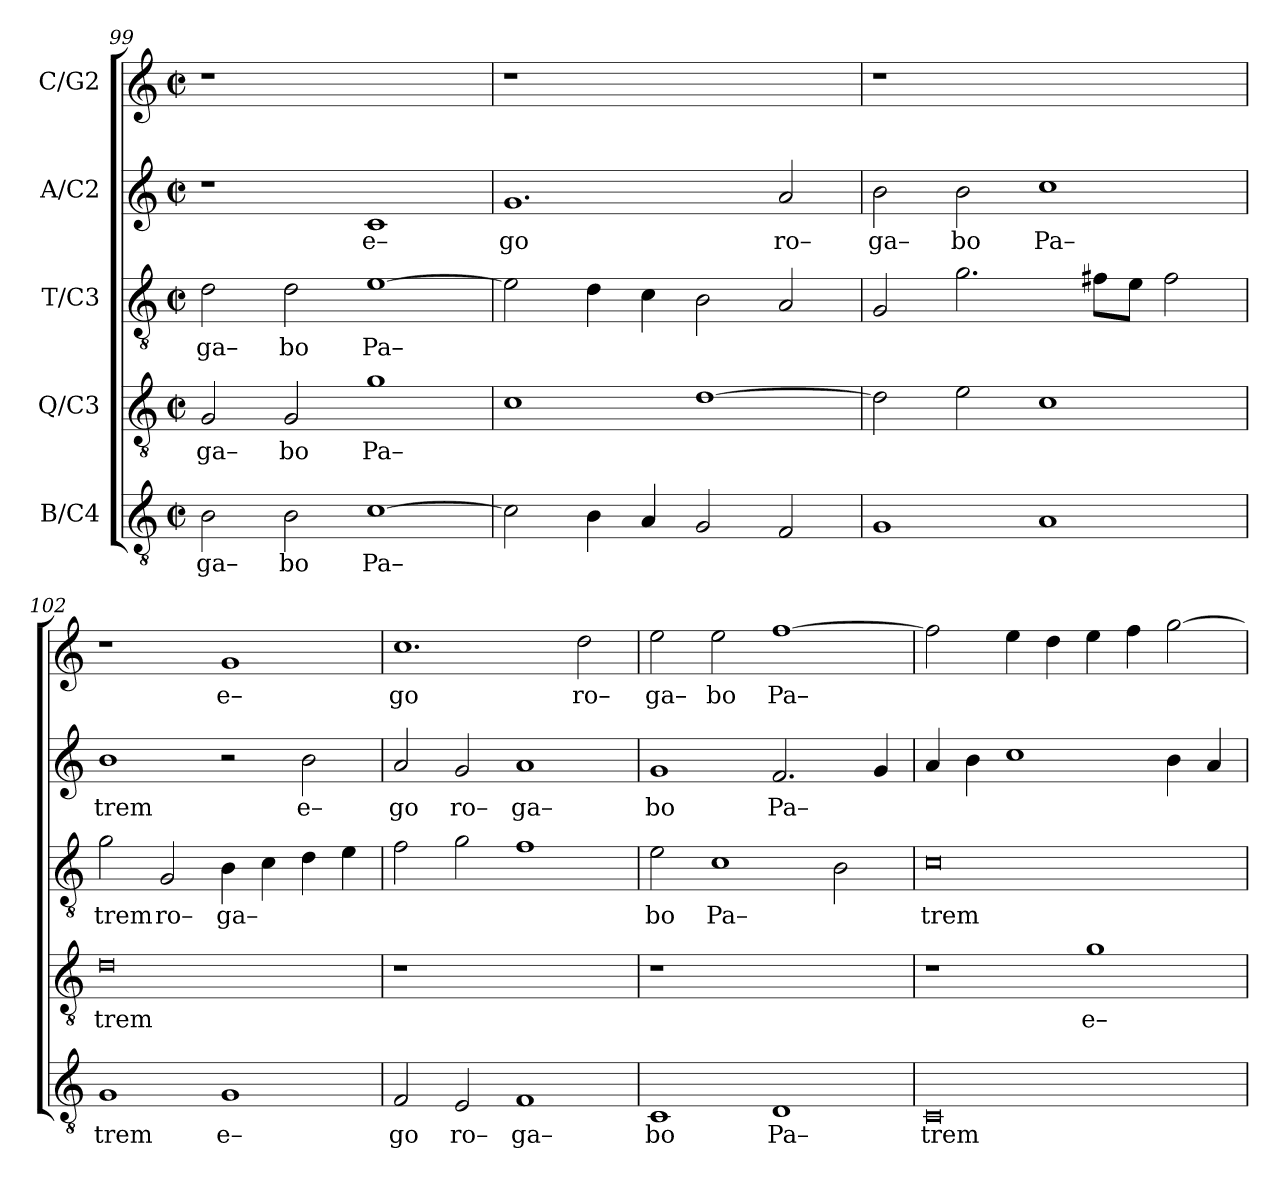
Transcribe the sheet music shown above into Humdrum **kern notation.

**kern	**text	**kern	**text	**kern	**text	**kern	**text	**kern	**text
*part5	*part5	*part4	*part4	*part3	*part3	*part2	*part2	*part1	*part1
*staff5	*staff5	*staff4	*staff4	*staff3	*staff3	*staff2	*staff2	*staff1	*staff1
*I"B/C4	*	*I"Q/C3	*	*I"T/C3	*	*I"A/C2	*	*I"C/G2	*
*clefGv2	*	*clefGv2	*	*clefGv2	*	*clefG2	*	*clefG2	*
*k[]	*	*k[]	*	*k[]	*	*k[]	*	*k[]	*
*C:	*	*C:	*	*C:	*	*C:	*	*C:	*
*M2/2	*	*M2/2	*	*M2/2	*	*M2/2	*	*M2/2	*
*met(c|)	*	*met(c|)	*	*met(c|)	*	*met(c|)	*	*met(c|)	*
=99	=99	=99	=99	=99	=99	=99	=99	=99	=99
!	!LO:LY:b	!	!LO:LY:b	!	!LO:LY:b	!	!	!	!
2B\	ga–	2G/	ga–	2d\	ga–	1r	.	1r	.
!	!LO:LY:b	!	!LO:LY:b	!	!LO:LY:b	!	!	!	!
2B\	bo	2G/	bo	2d\	bo	.	.	.	.
!	!LO:LY:b	!	!LO:LY:b	!	!LO:LY:b	!	!LO:LY:b	!	!
[1c	Pa–	1g	Pa–	[1e	Pa–	1c	e–	1ryy	.
=100	=100	=100	=100	=100	=100	=100	=100	=100	=100
!	!	!	!	!	!	!	!LO:LY:b	!	!
2c\]	.	1c	.	2e\]	.	1.g	go	1r	.
4B\	.	.	.	4d\	.	.	.	.	.
4A/	.	.	.	4c\	.	.	.	.	.
2G/	.	[1d	.	2B\	.	.	.	1ryy	.
!	!	!	!	!	!	!	!LO:LY:b	!	!
2F/	.	.	.	2A/	.	2a/	ro–	.	.
=101	=101	=101	=101	=101	=101	=101	=101	=101	=101
!	!	!	!	!	!	!	!LO:LY:b	!	!
1G	.	2d\]	.	2G/	.	2b\	ga–	1r	.
!	!	!	!	!	!	!	!LO:LY:b	!	!
.	.	2e\	.	2.g\	.	2b\	bo	.	.
!	!	!	!	!	!	!	!LO:LY:b	!	!
1A	.	1c	.	.	.	1cc	Pa–	1ryy	.
.	.	.	.	8f#\L	.	.	.	.	.
.	.	.	.	8e\J	.	.	.	.	.
.	.	.	.	2f#\	.	.	.	.	.
=102	=102	=102	=102	=102	=102	=102	=102	=102	=102
!	!LO:LY:b	!	!LO:LY:b	!	!LO:LY:b	!	!LO:LY:b	!	!
1G	trem	0d	trem	2g\	trem	1b	trem	1r	.
!	!	!	!	!	!LO:LY:b	!	!	!	!
.	.	.	.	2G/	ro–	.	.	.	.
!	!LO:LY:b	!	!	!	!LO:LY:b	!	!	!	!LO:LY:b
1G	e–	.	.	4B\	ga–	2r	.	1g	e–
.	.	.	.	4c\	.	.	.	.	.
!	!	!	!	!	!	!	!LO:LY:b	!	!
.	.	.	.	4d\	.	2b\	e–	.	.
.	.	.	.	4e\	.	.	.	.	.
=103	=103	=103	=103	=103	=103	=103	=103	=103	=103
!	!LO:LY:b	!	!	!	!	!	!LO:LY:b	!	!LO:LY:b
2F/	go	1r	.	2f\	.	2a/	go	1.cc	go
!	!LO:LY:b	!	!	!	!	!	!LO:LY:b	!	!
2E/	ro–	.	.	2g\	.	2g/	ro–	.	.
!	!LO:LY:b	!	!	!	!	!	!LO:LY:b	!	!
1F	ga–	1ryy	.	1f	.	1a	ga–	.	.
!	!	!	!	!	!	!	!	!	!LO:LY:b
.	.	.	.	.	.	.	.	2dd\	ro–
!!LO:LB:g=z
=104	=104	=104	=104	=104	=104	=104	=104	=104	=104
!	!LO:LY:b	!	!	!	!LO:LY:b	!	!LO:LY:b	!	!LO:LY:b
1C	bo	1r	.	2e\	bo	1g	bo	2ee\	ga–
!	!	!	!	!	!LO:LY:b	!	!	!	!LO:LY:b
.	.	.	.	1c	Pa–	.	.	2ee\	bo
!	!LO:LY:b	!	!	!	!	!	!LO:LY:b	!	!LO:LY:b
1D	Pa–	1ryy	.	.	.	2.f/	Pa–	[1ff	Pa–
.	.	.	.	2B\	.	.	.	.	.
.	.	.	.	.	.	4g/	.	.	.
=105	=105	=105	=105	=105	=105	=105	=105	=105	=105
!	!LO:LY:b	!	!	!	!LO:LY:b	!	!	!	!
0C	trem	1r	.	0c	trem	4a/	.	2ff\]	.
.	.	.	.	.	.	4b\	.	.	.
.	.	.	.	.	.	1cc	.	4ee\	.
.	.	.	.	.	.	.	.	4dd\	.
!	!	!	!LO:LY:b	!	!	!	!	!	!
.	.	1g	e–	.	.	.	.	4ee\	.
.	.	.	.	.	.	.	.	4ff\	.
.	.	.	.	.	.	4b\	.	[2gg\	.
.	.	.	.	.	.	4a/	.	.	.
=	=	=	=	=	=	=	=	=	=
*-	*-	*-	*-	*-	*-	*-	*-	*-	*-
